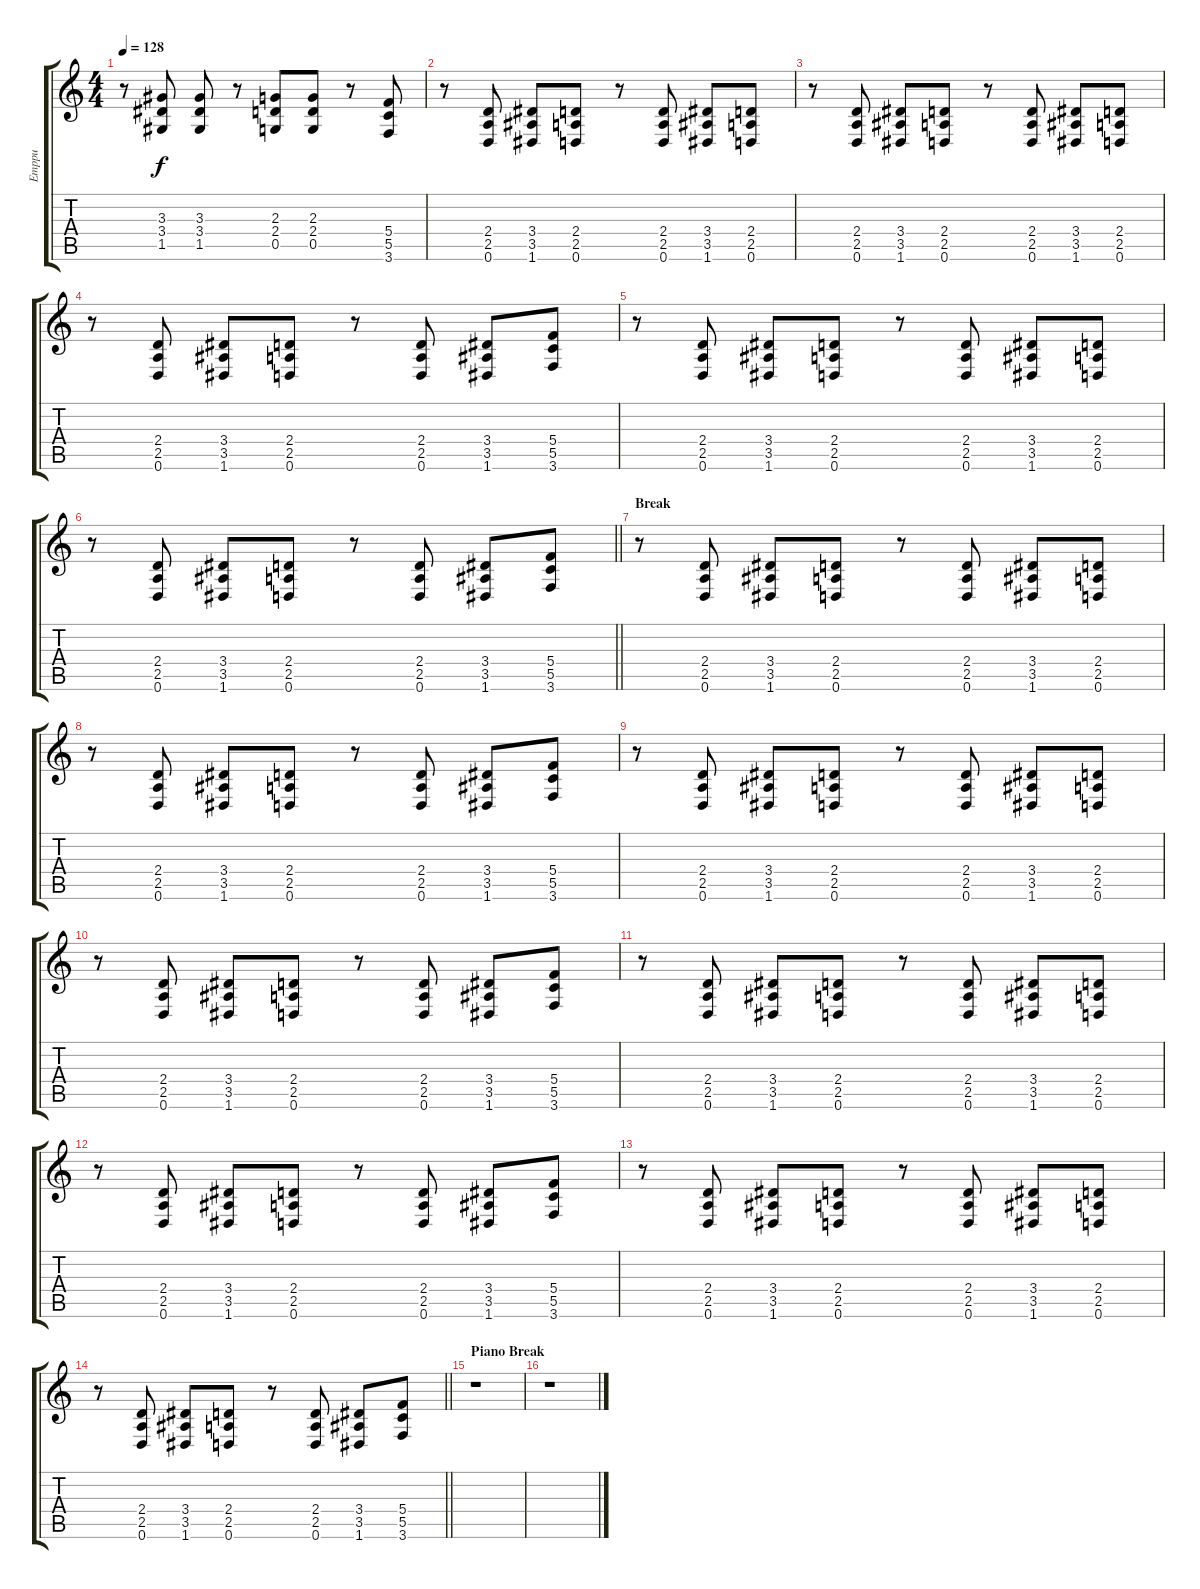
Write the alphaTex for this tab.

\track ("Emppu" "Emppu") {instrument overdrivenguitar}
\staff {score tabs}
\tuning (D4 A3 F3 C3 G2 D2) {hide}
\ts (4 4)
\tempo 128
\clef g2
\ks c
r.8{dy f} (3.3 3.4 1.5).8 (3.3 3.4 1.5).8 r.8 (2.3 2.4 0.5).8 (2.3 2.4 0.5).8 r.8 (5.4 5.5 3.6).8 |
r.8 (2.4 2.5 0.6).8 (3.4 3.5 1.6).8 (2.4 2.5 0.6).8 r.8 (2.4 2.5 0.6).8 (3.4 3.5 1.6).8 (2.4 2.5 0.6).8 |
r.8 (2.4 2.5 0.6).8 (3.4 3.5 1.6).8 (2.4 2.5 0.6).8 r.8 (2.4 2.5 0.6).8 (3.4 3.5 1.6).8 (2.4 2.5 0.6).8 |
r.8 (2.4 2.5 0.6).8 (3.4 3.5 1.6).8 (2.4 2.5 0.6).8 r.8 (2.4 2.5 0.6).8 (3.4 3.5 1.6).8 (5.4 5.5 3.6).8 |
r.8 (2.4 2.5 0.6).8 (3.4 3.5 1.6).8 (2.4 2.5 0.6).8 r.8 (2.4 2.5 0.6).8 (3.4 3.5 1.6).8 (2.4 2.5 0.6).8 |
\barLineRight lightlight
r.8 (2.4 2.5 0.6).8 (3.4 3.5 1.6).8 (2.4 2.5 0.6).8 r.8 (2.4 2.5 0.6).8 (3.4 3.5 1.6).8 (5.4 5.5 3.6).8 |
\section ("" "Break")
r.8 (2.4 2.5 0.6).8 (3.4 3.5 1.6).8 (2.4 2.5 0.6).8 r.8 (2.4 2.5 0.6).8 (3.4 3.5 1.6).8 (2.4 2.5 0.6).8 |
r.8 (2.4 2.5 0.6).8 (3.4 3.5 1.6).8 (2.4 2.5 0.6).8 r.8 (2.4 2.5 0.6).8 (3.4 3.5 1.6).8 (5.4 5.5 3.6).8 |
r.8 (2.4 2.5 0.6).8 (3.4 3.5 1.6).8 (2.4 2.5 0.6).8 r.8 (2.4 2.5 0.6).8 (3.4 3.5 1.6).8 (2.4 2.5 0.6).8 |
r.8 (2.4 2.5 0.6).8 (3.4 3.5 1.6).8 (2.4 2.5 0.6).8 r.8 (2.4 2.5 0.6).8 (3.4 3.5 1.6).8 (5.4 5.5 3.6).8 |
r.8 (2.4 2.5 0.6).8 (3.4 3.5 1.6).8 (2.4 2.5 0.6).8 r.8 (2.4 2.5 0.6).8 (3.4 3.5 1.6).8 (2.4 2.5 0.6).8 |
r.8 (2.4 2.5 0.6).8 (3.4 3.5 1.6).8 (2.4 2.5 0.6).8 r.8 (2.4 2.5 0.6).8 (3.4 3.5 1.6).8 (5.4 5.5 3.6).8 |
r.8 (2.4 2.5 0.6).8 (3.4 3.5 1.6).8 (2.4 2.5 0.6).8 r.8 (2.4 2.5 0.6).8 (3.4 3.5 1.6).8 (2.4 2.5 0.6).8 |
\barLineRight lightlight
r.8 (2.4 2.5 0.6).8 (3.4 3.5 1.6).8 (2.4 2.5 0.6).8 r.8 (2.4 2.5 0.6).8 (3.4 3.5 1.6).8 (5.4 5.5 3.6).8 |
\section ("" "Piano Break")
r.1 |
r.1
